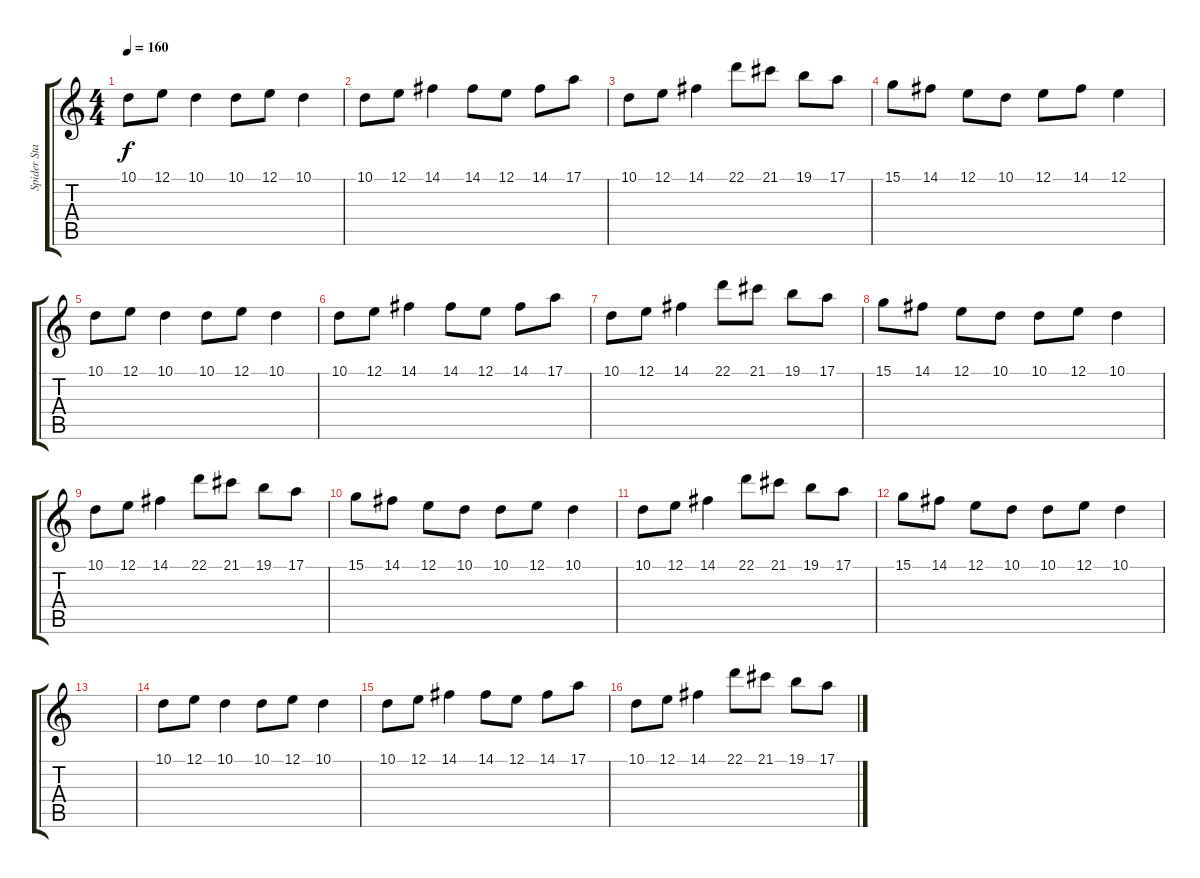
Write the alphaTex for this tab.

\track ("Spider Stacy - tin whistle" "Spider Sta") {instrument piccolo}
\staff {score tabs}
\tuning (E4 B3 G3 D3 A2 E2) {hide}
\ts (4 4)
\tempo 160
\clef g2
\ks c
10.1.8{dy f} 12.1.8 10.1.4 10.1.8 12.1.8 10.1.4 |
10.1.8 12.1.8 14.1.4 14.1.8 12.1.8 14.1.8 17.1.8 |
10.1.8 12.1.8 14.1.4 22.1.8 21.1.8 19.1.8 17.1.8 |
15.1.8 14.1.8 12.1.8 10.1.8 12.1.8 14.1.8 12.1.4 |
10.1.8 12.1.8 10.1.4 10.1.8 12.1.8 10.1.4 |
10.1.8 12.1.8 14.1.4 14.1.8 12.1.8 14.1.8 17.1.8 |
10.1.8 12.1.8 14.1.4 22.1.8 21.1.8 19.1.8 17.1.8 |
15.1.8 14.1.8 12.1.8 10.1.8 10.1.8 12.1.8 10.1.4 |
10.1.8 12.1.8 14.1.4 22.1.8 21.1.8 19.1.8 17.1.8 |
15.1.8 14.1.8 12.1.8 10.1.8 10.1.8 12.1.8 10.1.4 |
10.1.8 12.1.8 14.1.4 22.1.8 21.1.8 19.1.8 17.1.8 |
15.1.8 14.1.8 12.1.8 10.1.8 10.1.8 12.1.8 10.1.4 |
|
10.1.8 12.1.8 10.1.4 10.1.8 12.1.8 10.1.4 |
10.1.8 12.1.8 14.1.4 14.1.8 12.1.8 14.1.8 17.1.8 |
10.1.8 12.1.8 14.1.4 22.1.8 21.1.8 19.1.8 17.1.8
